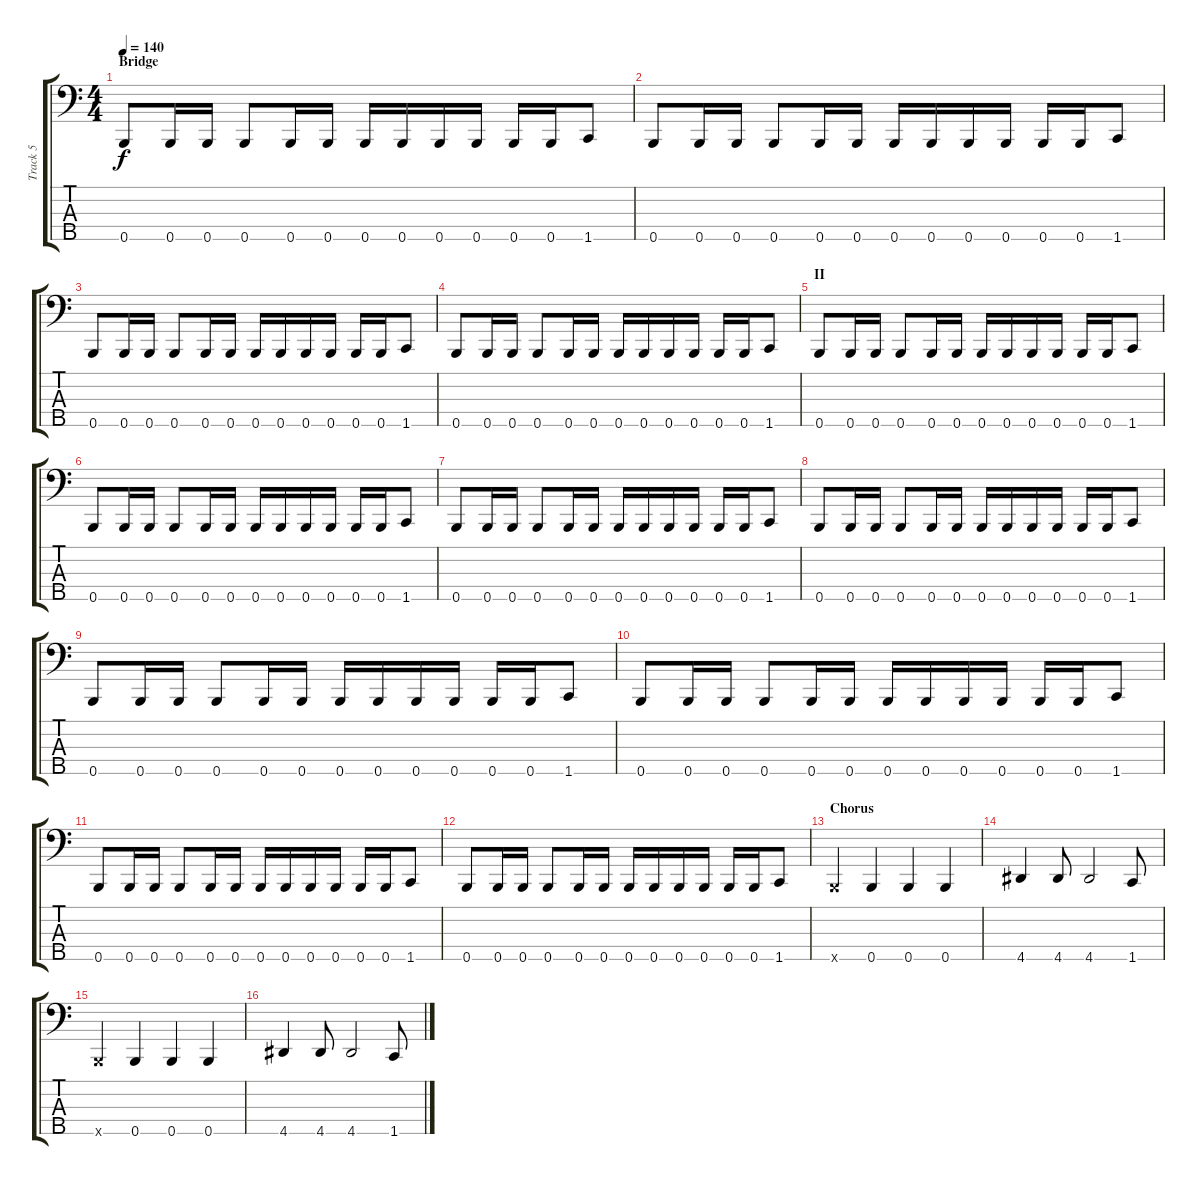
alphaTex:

\track ("Track 5" "Track 5") {instrument electricbassfinger}
\staff {score tabs}
\tuning (G2 D2 A1 E1 B0) {hide}
\ts (4 4)
\section ("" "Bridge")
\tempo 140
\clef f4
\ks c
0.5.8{dy f} 0.5.16 0.5.16 0.5.8 0.5.16 0.5.16 0.5.16 0.5.16 0.5.16 0.5.16 0.5.16 0.5.16 1.5.8 |
0.5.8 0.5.16 0.5.16 0.5.8 0.5.16 0.5.16 0.5.16 0.5.16 0.5.16 0.5.16 0.5.16 0.5.16 1.5.8 |
0.5.8 0.5.16 0.5.16 0.5.8 0.5.16 0.5.16 0.5.16 0.5.16 0.5.16 0.5.16 0.5.16 0.5.16 1.5.8 |
0.5.8 0.5.16 0.5.16 0.5.8 0.5.16 0.5.16 0.5.16 0.5.16 0.5.16 0.5.16 0.5.16 0.5.16 1.5.8 |
\section ("" "II")
0.5.8 0.5.16 0.5.16 0.5.8 0.5.16 0.5.16 0.5.16 0.5.16 0.5.16 0.5.16 0.5.16 0.5.16 1.5.8 |
0.5.8 0.5.16 0.5.16 0.5.8 0.5.16 0.5.16 0.5.16 0.5.16 0.5.16 0.5.16 0.5.16 0.5.16 1.5.8 |
0.5.8 0.5.16 0.5.16 0.5.8 0.5.16 0.5.16 0.5.16 0.5.16 0.5.16 0.5.16 0.5.16 0.5.16 1.5.8 |
0.5.8 0.5.16 0.5.16 0.5.8 0.5.16 0.5.16 0.5.16 0.5.16 0.5.16 0.5.16 0.5.16 0.5.16 1.5.8 |
0.5.8 0.5.16 0.5.16 0.5.8 0.5.16 0.5.16 0.5.16 0.5.16 0.5.16 0.5.16 0.5.16 0.5.16 1.5.8 |
0.5.8 0.5.16 0.5.16 0.5.8 0.5.16 0.5.16 0.5.16 0.5.16 0.5.16 0.5.16 0.5.16 0.5.16 1.5.8 |
0.5.8 0.5.16 0.5.16 0.5.8 0.5.16 0.5.16 0.5.16 0.5.16 0.5.16 0.5.16 0.5.16 0.5.16 1.5.8 |
0.5.8 0.5.16 0.5.16 0.5.8 0.5.16 0.5.16 0.5.16 0.5.16 0.5.16 0.5.16 0.5.16 0.5.16 1.5.8 |
\section ("" "Chorus")
0.5{x}.4 0.5.4 0.5.4 0.5.4 |
4.5.4 4.5.8 4.5.2 1.5.8 |
0.5{x}.4 0.5.4 0.5.4 0.5.4 |
4.5.4 4.5.8 4.5.2 1.5.8
